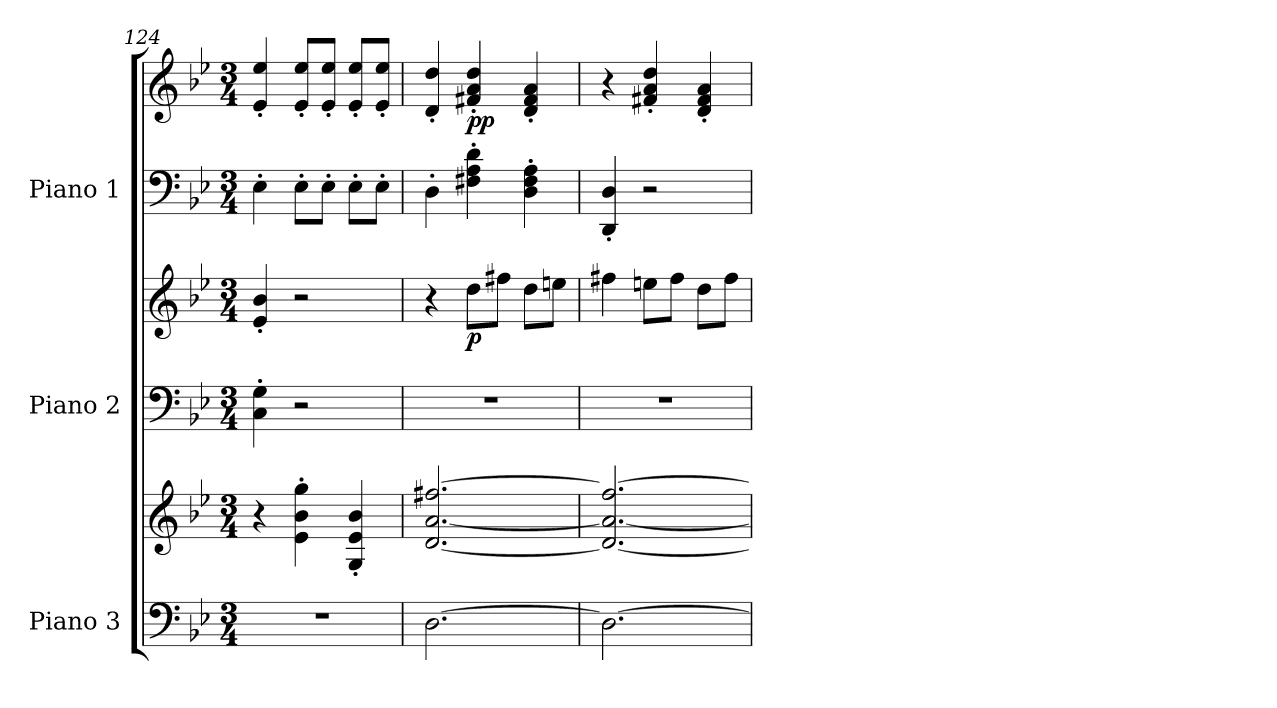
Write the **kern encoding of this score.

**kern	**kern	**kern	**kern	**dynam	**kern	**kern	**dynam
*part3	*part3	*part2	*part2	*part2	*part1	*part1	*part1
*staff6	*staff5	*staff4	*staff3	*staff3/4	*staff2	*staff1	*staff1/2
*I"Piano 3	*	*I"Piano 2	*	*	*I"Piano 1	*	*
*I'Pno. 3	*	*I'Pno. 2	*	*	*I'Pno. 1	*	*
*clefF4	*clefG2	*clefF4	*clefG2	*	*clefF4	*clefG2	*
*k[b-e-]	*k[b-e-]	*k[b-e-]	*k[b-e-]	*	*k[b-e-]	*k[b-e-]	*
*M3/4	*M3/4	*M3/4	*M3/4	*	*M3/4	*M3/4	*
=124	=124	=124	=124	=124	=124	=124	=124
2.r	4r	4C\' 4G\'	4e-/' 4b-/'	.	4E-'\	4e-/' 4ee-/'	.
.	4e-\' 4b-\' 4gg\'	2r	2r	.	8E-'\L	8e-/' 8ee-/'L	.
.	.	.	.	.	8E-'\J	8e-/' 8ee-/'J	.
.	4G/' 4e-/' 4b-/'	.	.	.	8E-'\L	8e-/' 8ee-/'L	.
.	.	.	.	.	8E-'\J	8e-/' 8ee-/'J	.
=125	=125	=125	=125	=125	=125	=125	=125
[2.D\	[2.d/ [2.a/ [2.ff#X/	2.r	4r	.	4D'\	4d/' 4dd/'	.
!	!	!	!	!LO:DY:b	!	!	!LO:DY:b
.	.	.	8dd\L	p	4F#X\' 4A\' 4d\'	4f#X/' 4a/' 4dd/'	pp
.	.	.	8ff#X\J	.	.	.	.
.	.	.	8dd\L	.	4D\' 4F#\' 4A\'	4d/' 4f#/' 4a/'	.
.	.	.	8een\J	.	.	.	.
!!LO:LB:g=z
=126	=126	=126	=126	=126	=126	=126	=126
2.D\_	2.d/_ 2.a/_ 2.ff#/_	2.r	4ff#X\	.	4DD/' 4D/'	4r	.
.	.	.	8een\L	.	2r	4f#X/' 4a/' 4dd/'	.
.	.	.	8ff#\J	.	.	.	.
.	.	.	8dd\L	.	.	4d/' 4f#/' 4a/'	.
.	.	.	8ff#\J	.	.	.	.
=	=	=	=	=	=	=	=
*-	*-	*-	*-	*-	*-	*-	*-
